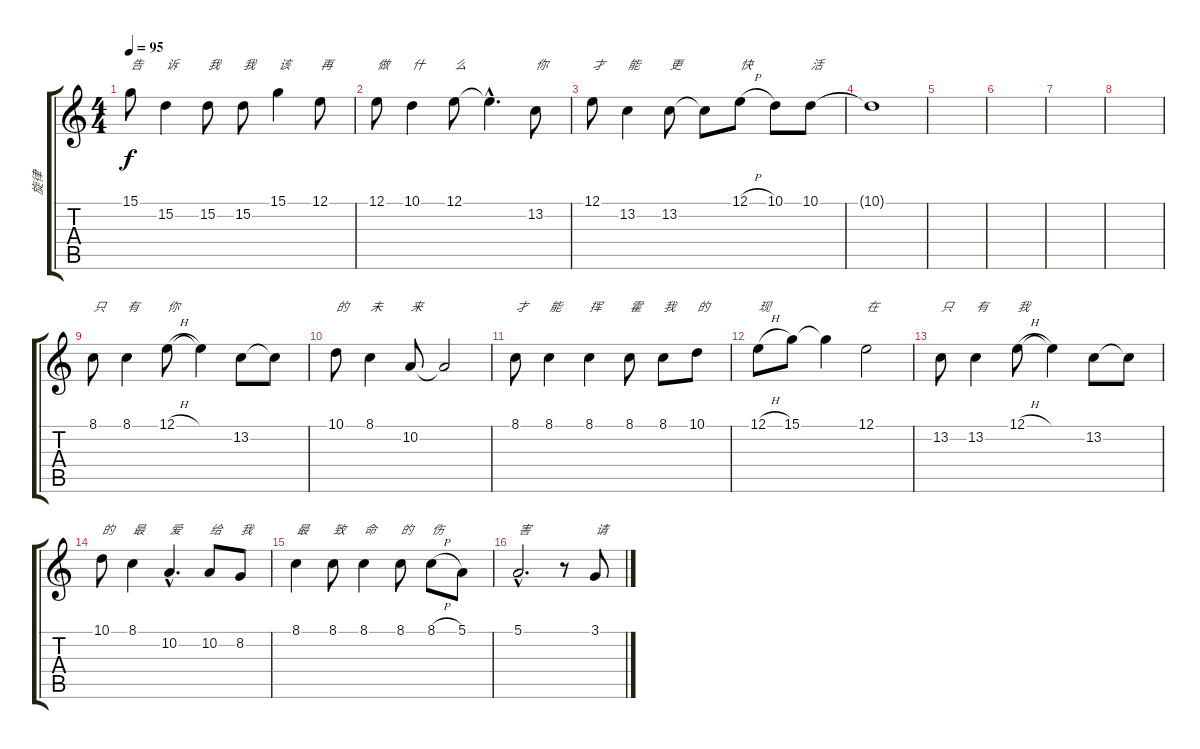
\track ("旋律" "旋律") {instrument flute}
\staff {score tabs}
\tuning (E4 B3 G3 D3 A2 E2) {hide}
\ts (4 4)
\tempo 95
\clef g2
\ks c
15.1.8{txt "告" dy f} 15.2.4{txt "诉"} 15.2.8{txt "我"} 15.2.8{txt "我"} 15.1.4{txt "该"} 12.1.8{txt "再"} |
12.1.8{txt "做"} 10.1.4{txt "什"} 12.1.8{txt "么"} 12.1{hac t}.4{d} 13.2.8{txt "你"} |
12.1.8{txt "才"} 13.2.4{txt "能"} 13.2.8{txt "更"} 13.2{t}.8 12.1{h}.8{txt "快"} 10.1.8 10.1.8{txt "活"} |
10.1{t}.1 |
|
|
|
|
8.1.8{txt "只"} 8.1.4{txt "有"} 12.1{h}.8{txt "你"} 12.1{t}.4 13.2.8 13.2{t}.8 |
10.1.8{txt "的"} 8.1.4{txt "未"} 10.2.8{txt "来"} 10.2{t}.2 |
8.1.8{txt "才"} 8.1.4{txt "能"} 8.1.4{txt "挥"} 8.1.8{txt "霍"} 8.1.8{txt "我"} 10.1.8{txt "的"} |
12.1{h}.8{txt "现"} 15.1.8 15.1{t}.4 12.1.2{txt "在"} |
13.2.8{txt "只"} 13.2.4{txt "有"} 12.1{h}.8{txt "我"} 12.1{t}.4 13.2.8 13.2{t}.8 |
10.1.8{txt "的"} 8.1.4{txt "最"} 10.2{hac}.4{d txt "爱"} 10.2.8{txt "给"} 8.2.8{txt "我"} |
8.1.4{txt "最"} 8.1.8{txt "致"} 8.1.4{txt "命"} 8.1.8{txt "的"} 8.1{h}.8{txt "伤"} 5.1.8 |
5.1{hac}.2{d txt "害"} r.8 3.1.8{txt "请"}
